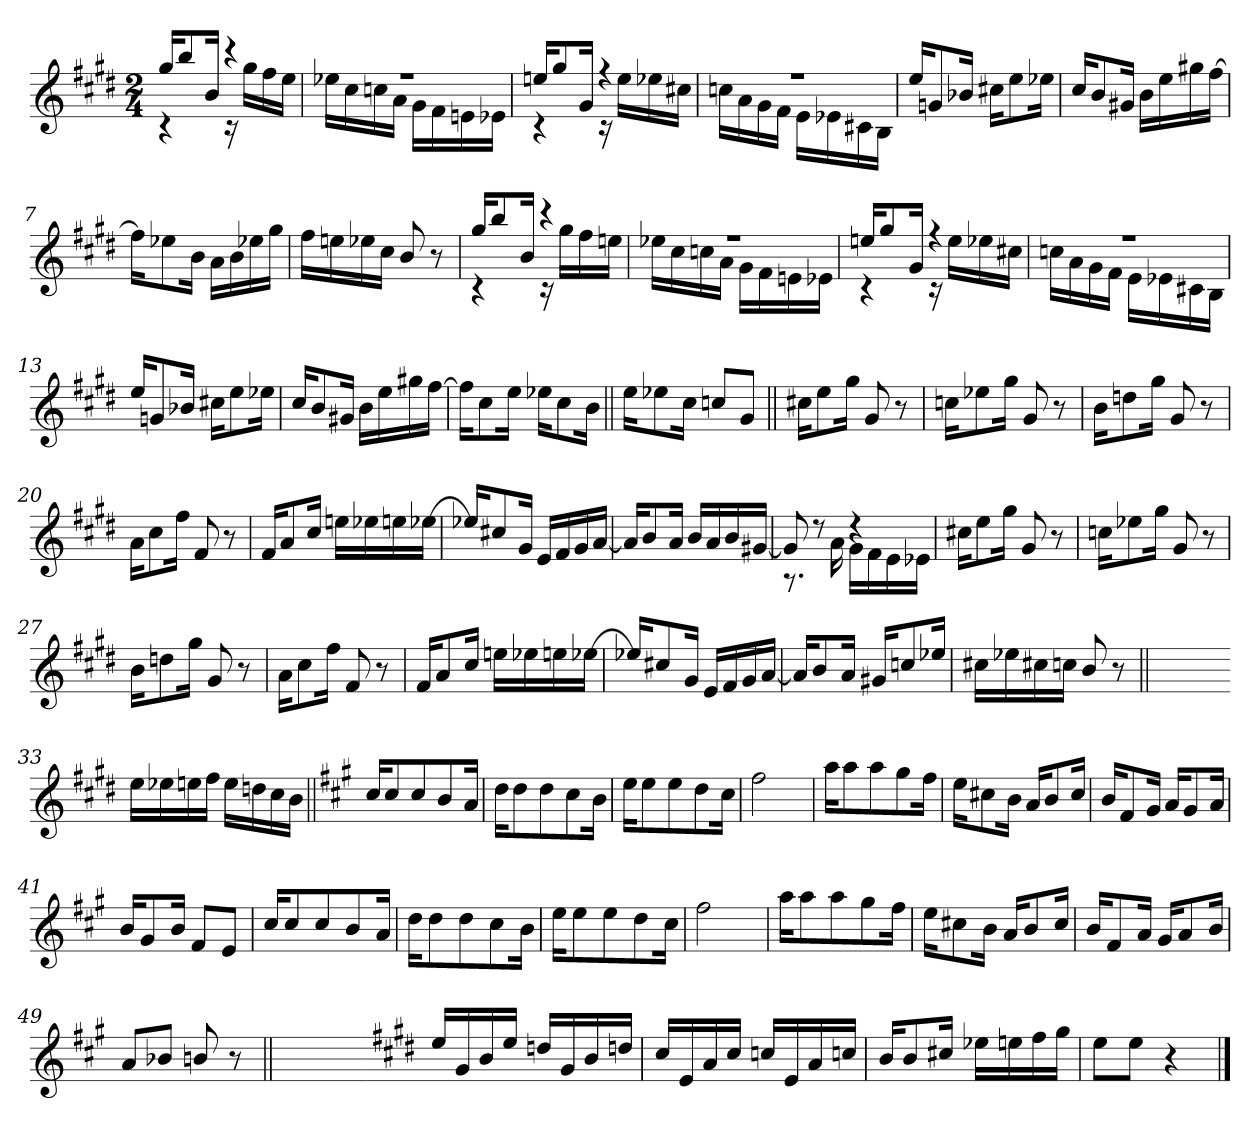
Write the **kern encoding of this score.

**kern
*part1
*staff1
*clefG2
*k[f#c#g#d#]
*E:
*M2/4
=1
*^
16gg#/KL	4rc
8bb/	.
16b/Jk	.
4rbb	16rc
.	16gg#!\LL
.	16ff#!\
.	16ee!\JJ
=2	=2
2rgg	16ee-X!\LL
.	16cc#!\
.	16ccn!\
.	16a!\JJ
.	16g#!\LL
.	16f#!\
.	16en!\
.	16e-X!\JJ
=3	=3
16een/KL	4rc
8gg#/	.
16g#/Jk	.
4rff	16rc
.	16ee!\LL
.	16ee-X!\
.	16cc#X!\JJ
=4	=4
2rgg	16ccn!\LL
.	16a!\
.	16g#!\
.	16f#!\JJ
.	16e!\LL
.	16e-X!\
.	16c#X!\
.	16B!\JJ
*v	*v
!!LO:LB:g=z
=5
16ee/KL
8gn/
16b-X/Jk
16cc#X\KL
8ee\
16ee-X\Jk
=6
16cc#/KL
8b/
16g#X/Jk
16b\LL
16ee\
16gg#X\
[16ff#\JJ
=7
16ff#\KL]
8ee-X\
16b\Jk
16a\LL
16b\
16ee-X\
16gg#\JJ
=8
16ff#\LL
16een\
16ee-X\
16cc#\JJ
8b/
8r
=9
*^
16gg#/KL	4rc
8bb/	.
16b/Jk	.
4rbb	16rc
.	16gg#!\LL
.	16ff#!\
.	16een!\JJ
!!LO:LB:g=z	!!
=10	=10
2rgg	16ee-X!\LL
.	16cc#!\
.	16ccn!\
.	16a!\JJ
.	16g#!\LL
.	16f#!\
.	16en!\
.	16e-X!\JJ
=11	=11
16een/KL	4rc
8gg#/	.
16g#/Jk	.
4rff	16rc
.	16ee!\LL
.	16ee-X!\
.	16cc#X!\JJ
=12	=12
2rgg	16ccn!\LL
.	16a!\
.	16g#!\
.	16f#!\JJ
.	16e!\LL
.	16e-X!\
.	16c#X!\
.	16B!\JJ
*v	*v
=13
16ee/KL
8gn/
16b-X/Jk
16cc#X\KL
8ee\
16ee-X\Jk
!!LO:LB:g=z
=14
16cc#/KL
8b/
16g#X/Jk
16b\LL
16ee\
16gg#X\
[16ff#\JJ
=15
16ff#\KL]
8cc#\
16ee\Jk
16ee-X\KL
8cc#\
16b\Jk
=16||
16ee\KL
8ee-X\
16cc#\Jk
8ccn/L
8g#/J
=17||
16cc#X\KL
8ee\
16gg#\Jk
8g#/
8r
=18
16ccn\KL
8ee-X\
16gg#\Jk
8g#/
8r
!!LO:LB:g=z
=19
16b\KL
8ddn\
16gg#\Jk
8g#/
8r
=20
16a\KL
8cc#\
16ff#\Jk
8f#/
8r
=21
16f#/KL
8a/
16cc#/Jk
16een\LL
16ee-X\
16een\
[16ee-X\JJ
=22
16ee-X/KL]
8cc#X/
16g#/Jk
16e/LL
16f#/
16g#/
[16a/JJ
=23
16a/KL]
8b/
16a/Jk
16b/LL
16a/
16b/
[16g#X/JJ
!!LO:LB:g=z
=24
*^
8g#/]	8.rA
8rdd	.
.	16a!\
4rdd	16g#!\LL
.	16f#!\
.	16e!\
.	16e-X!\JJ
*v	*v
=25
16cc#X\KL
8ee\
16gg#\Jk
8g#/
8r
=26
16ccn\KL
8ee-X\
16gg#\Jk
8g#/
8r
=27
16b\KL
8ddn\
16gg#\Jk
8g#/
8r
=28
16a\KL
8cc#\
16ff#\Jk
8f#/
8r
!!LO:LB:g=z
=29
16f#/KL
8a/
16cc#/Jk
16een\LL
16ee-X\
16een\
[16ee-X\JJ
=30
16ee-X/KL]
8cc#X/
16g#/Jk
16e/LL
16f#/
16g#/
[16a/JJ
=31
16a/KL]
8b/
16a/Jk
16g#X/KL
8ccn/
16ee-X/Jk
=32
16cc#X\LL
16ee-X\
16cc#X\
16ccn\JJ
8b/
8r
=32X321||
2ryy
!!LO:LB:g=z
=33-
16ee\LL
16ee-X\
16een\
16ff#\JJ
16ee\LL
16ddn\
16cc#\
16b\JJ
=34||
*k[f#c#g#]
*A:
16cc#/KL
8cc#/
8cc#/
8b/
16a/Jk
=35
16dd\KL
8dd\
8dd\
8cc#\
16b\Jk
=36
16ee\KL
8ee\
8ee\
8dd\
16cc#\Jk
=37
2ff#\
!!LO:LB:g=z
=38
16aa\KL
8aa\
8aa\
8gg#\
16ff#\Jk
=39
16ee\KL
8cc#X\
16b\Jk
16a/KL
8b/
16cc#/Jk
=40
16b/KL
8f#/
16g#/Jk
16a/KL
8g#/
16a/Jk
=41
16b/KL
8g#/
16b/Jk
8f#/L
8e/J
=42
16cc#/KL
8cc#/
8cc#/
8b/
16a/Jk
!!LO:PB:g=z
=43
16dd\KL
8dd\
8dd\
8cc#\
16b\Jk
=44
16ee\KL
8ee\
8ee\
8dd\
16cc#\Jk
=45
2ff#\
=46
16aa\KL
8aa\
8aa\
8gg#\
16ff#\Jk
=47
16ee\KL
8cc#X\
16b\Jk
16a/KL
8b/
16cc#/Jk
!!LO:LB:g=z
=48
16b/KL
8f#/
16a/Jk
16g#/KL
8a/
16b/Jk
=49
8a/L
8b-X/J
8bn/
8r
=49X492||
2ryy
!!LO:LB:g=z
=50-
*k[f#c#g#d#]
*E:
16ee/LL
16g#/
16b/
16ee/JJ
16ddn/LL
16g#/
16b/
16ddn/JJ
=51
16cc#/LL
16e/
16a/
16cc#/JJ
16ccn/LL
16e/
16a/
16ccn/JJ
=52
16b/KL
8b/
16cc#X/Jk
16ee-X\LL
16een\
16ff#\
16gg#\JJ
=53
8ee\L
8ee\J
4r
==
*-
